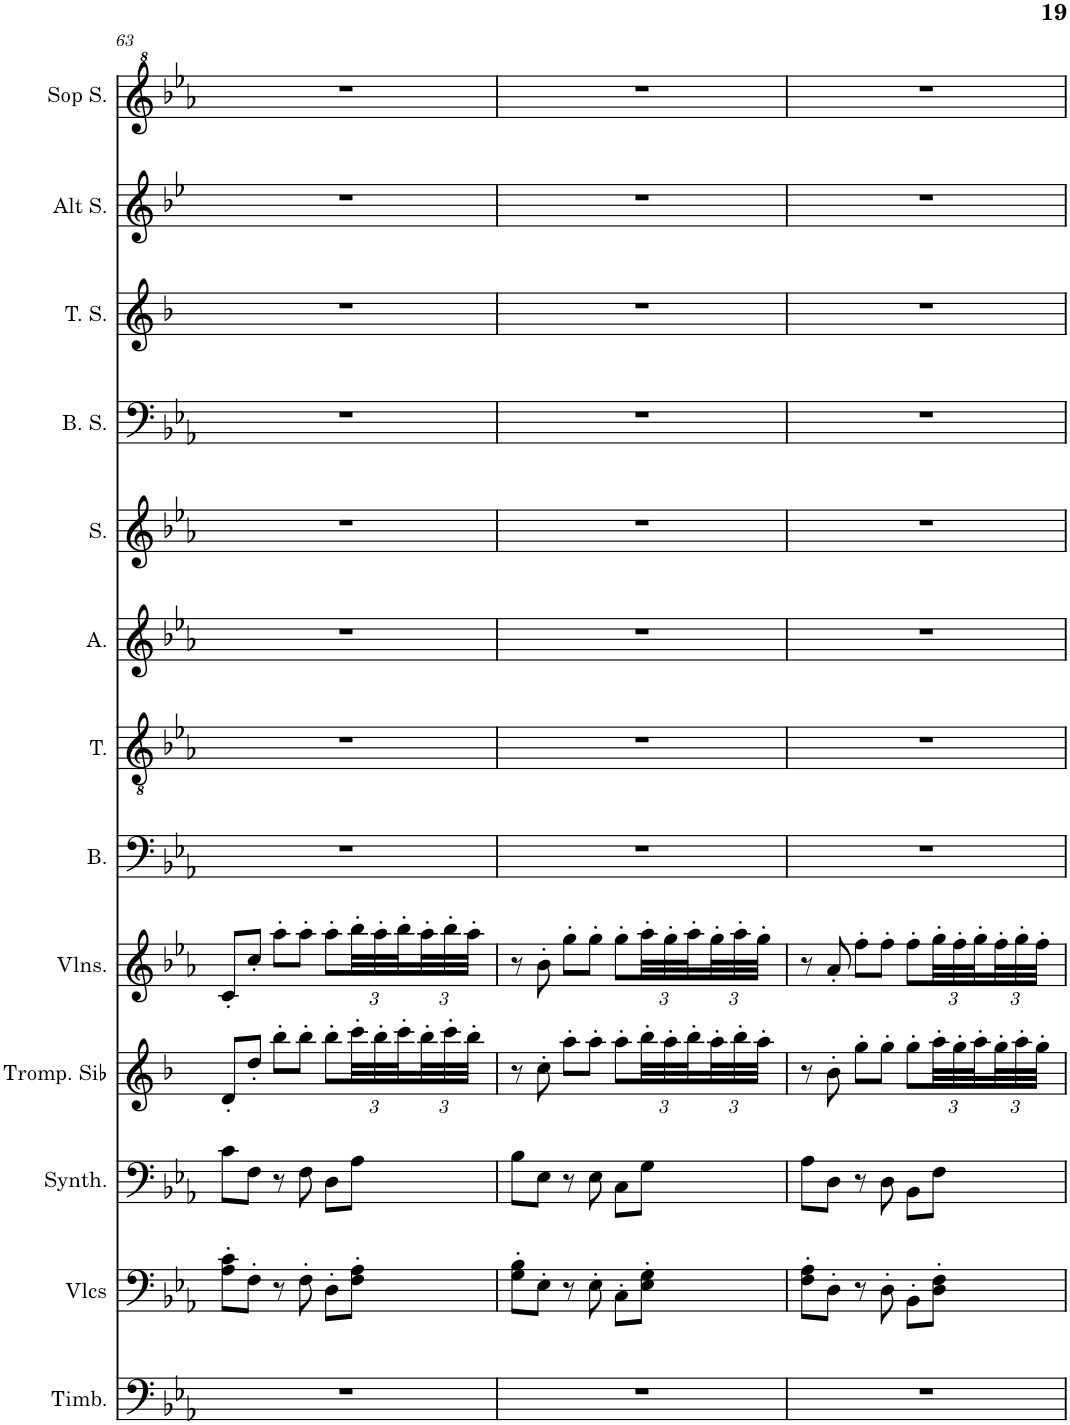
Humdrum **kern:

**kern	**kern	**kern	**kern	**kern	**kern	**kern	**kern	**kern	**kern	**kern	**kern	**kern
*part13	*part12	*part11	*part10	*part9	*part8	*part7	*part6	*part5	*part4	*part3	*part2	*part1
*staff13	*staff12	*staff11	*staff10	*staff9	*staff8	*staff7	*staff6	*staff5	*staff4	*staff3	*staff2	*staff1
*I"Timbales, Staff-1	*I"Violoncelles, D'Bass/Strings, etc	*I"Synthétiseur d'instruments à cordes, Synth strings, etc	*I"Trompette en Sib, Synth strings 2	*I"Violons, 1st violins	*I"Basse	*I"Ténor	*I"Alto	*I"Soprano	*I"Basse Solo	*I"Tenor Solo	*I"Alto Solo	*I"Soprano Solo
*I'Timb.	*I'Vlcs	*I'Synth.	*I'Tromp. Sib	*I'Vlns.	*I'B.	*I'T.	*I'A.	*I'S.	*I'B. S.	*I'T. S.	*I'Alt S.	*I'Sop S.
!!LO:PB:g=z
*clefF4	*clefF4	*clefF4	*clefG2	*clefG2	*clefF4	*clefGv2	*clefG2	*clefG2	*clefF4	*clefG2	*clefG2	*clefG^2
*	*	*	*Trd1c2	*	*	*	*	*	*	*Trd8c14	*Trd4c7	*
*k[b-e-a-]	*k[b-e-a-]	*k[b-e-a-]	*k[b-]	*k[b-e-a-]	*k[b-e-a-]	*k[b-e-a-]	*k[b-e-a-]	*k[b-e-a-]	*k[b-e-a-]	*k[b-]	*k[b-e-]	*k[b-e-a-]
*M3/4	*M3/4	*M3/4	*M3/4	*M3/4	*M3/4	*M3/4	*M3/4	*M3/4	*M3/4	*M3/4	*M3/4	*M3/4
=63	=63	=63	=63	=63	=63	=63	=63	=63	=63	=63	=63	=63
2.r	8A-\' 8c\'L	8c\L	8d'/L	8c'/L	2.r	2.r	2.r	2.r	2.r	2.r	2.r	2.r
.	8F'\J	8F\J	8dd'/J	8cc'/J	.	.	.	.	.	.	.	.
.	8r	8r	8bb-'\L	8aa-'\L	.	.	.	.	.	.	.	.
.	8F'\	8F\	8bb-'\J	8aa-'\J	.	.	.	.	.	.	.	.
.	8D'\L	8D\L	8bb-'\L	8aa-'\L	.	.	.	.	.	.	.	.
*	*	*	*Xbrackettup	*Xbrackettup	*	*	*	*	*	*	*	*
.	8F\' 8A-\'J	8A-\J	48ccc'\LL	48bb-'\LL	.	.	.	.	.	.	.	.
.	.	.	48bb-'\	48aa-'\	.	.	.	.	.	.	.	.
.	.	.	48ccc'\	48bb-'\	.	.	.	.	.	.	.	.
.	.	.	48bb-'\	48aa-'\	.	.	.	.	.	.	.	.
.	.	.	48ccc'\	48bb-'\	.	.	.	.	.	.	.	.
.	.	.	48bb-'\JJJ	48aa-'\JJJ	.	.	.	.	.	.	.	.
=64	=64	=64	=64	=64	=64	=64	=64	=64	=64	=64	=64	=64
2.r	8G\' 8B-\'L	8B-\L	8r	8r	2.r	2.r	2.r	2.r	2.r	2.r	2.r	2.r
.	8E-'\J	8E-\J	8cc'\	8b-'\	.	.	.	.	.	.	.	.
.	8r	8r	8aa'\L	8gg'\L	.	.	.	.	.	.	.	.
.	8E-'\	8E-\	8aa'\J	8gg'\J	.	.	.	.	.	.	.	.
.	8C'\L	8C\L	8aa'\L	8gg'\L	.	.	.	.	.	.	.	.
.	8E-\' 8G\'J	8G\J	48bb-'\LL	48aa-'\LL	.	.	.	.	.	.	.	.
.	.	.	48aa'\	48gg'\	.	.	.	.	.	.	.	.
.	.	.	48bb-'\	48aa-'\	.	.	.	.	.	.	.	.
.	.	.	48aa'\	48gg'\	.	.	.	.	.	.	.	.
.	.	.	48bb-'\	48aa-'\	.	.	.	.	.	.	.	.
.	.	.	48aa'\JJJ	48gg'\JJJ	.	.	.	.	.	.	.	.
=65	=65	=65	=65	=65	=65	=65	=65	=65	=65	=65	=65	=65
2.r	8F\' 8A-\'L	8A-\L	8r	8r	2.r	2.r	2.r	2.r	2.r	2.r	2.r	2.r
.	8D'\J	8D\J	8b-'\	8a-'/	.	.	.	.	.	.	.	.
.	8r	8r	8gg'\L	8ff'\L	.	.	.	.	.	.	.	.
.	8D'\	8D\	8gg'\J	8ff'\J	.	.	.	.	.	.	.	.
.	8BB-'\L	8BB-\L	8gg'\L	8ff'\L	.	.	.	.	.	.	.	.
.	8D\' 8F\'J	8F\J	48aa'\LL	48gg'\LL	.	.	.	.	.	.	.	.
.	.	.	48gg'\	48ff'\	.	.	.	.	.	.	.	.
.	.	.	48aa'\	48gg'\	.	.	.	.	.	.	.	.
.	.	.	48gg'\	48ff'\	.	.	.	.	.	.	.	.
.	.	.	48aa'\	48gg'\	.	.	.	.	.	.	.	.
.	.	.	48gg'\JJJ	48ff'\JJJ	.	.	.	.	.	.	.	.
=	=	=	=	=	=	=	=	=	=	=	=	=
*-	*-	*-	*-	*-	*-	*-	*-	*-	*-	*-	*-	*-
